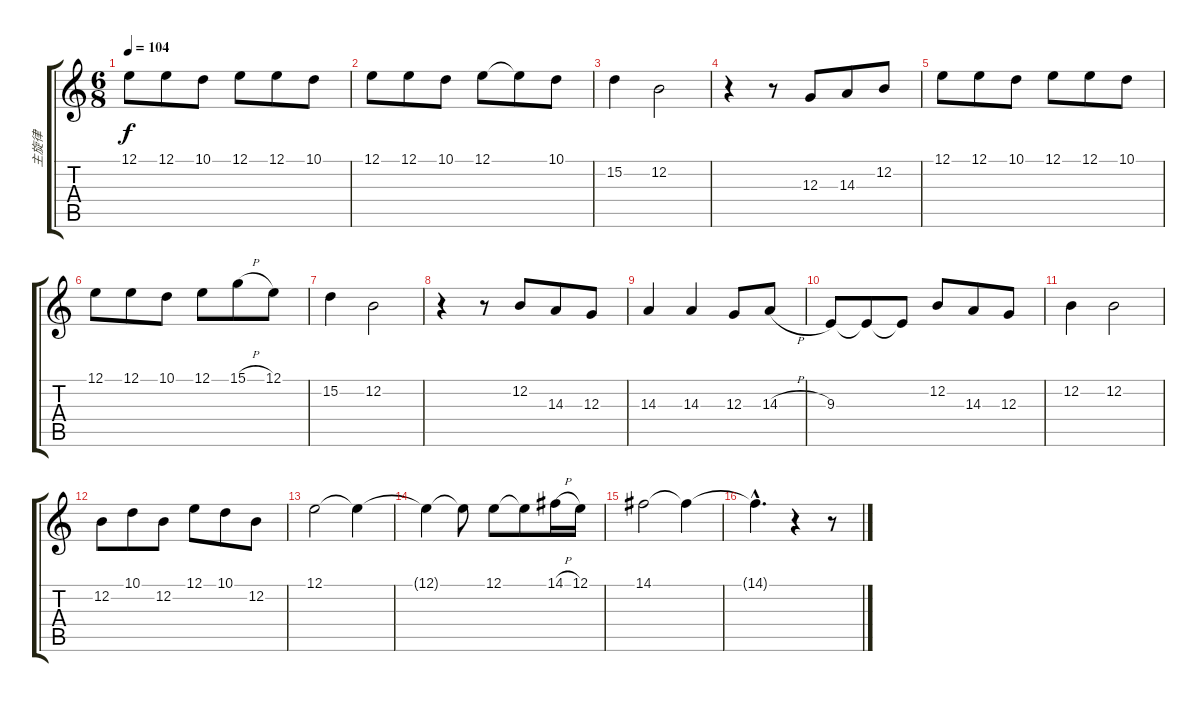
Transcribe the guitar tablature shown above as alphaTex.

\track ("主旋律" "主旋律") {instrument fx8scifi}
\staff {score tabs}
\tuning (E4 B3 G3 D3 A2 E2) {hide}
\ts (6 8)
\tempo 104
\clef g2
\ks c
12.1.8{dy f} 12.1.8 10.1.8 12.1.8 12.1.8 10.1.8 |
12.1.8 12.1.8 10.1.8 12.1.8 12.1{t}.8 10.1.8 |
15.2.4 12.2.2 |
r.4 r.8 12.3.8 14.3.8 12.2.8 |
12.1.8 12.1.8 10.1.8 12.1.8 12.1.8 10.1.8 |
12.1.8 12.1.8 10.1.8 12.1.8 15.1{h}.8 12.1.8 |
15.2.4 12.2.2 |
r.4 r.8 12.2.8 14.3.8 12.3.8 |
14.3.4 14.3.4 12.3.8 14.3{h}.8 |
9.3.8 9.3{t}.8 9.3{t}.8 12.2.8 14.3.8 12.3.8 |
12.2.4 12.2.2 |
12.2.8 10.1.8 12.2.8 12.1.8 10.1.8 12.2.8 |
12.1.2 12.1{t}.4 |
12.1{t}.4 12.1{t}.8 12.1.8 12.1{t}.8 14.1{h}.16 12.1.16 |
14.1.2 14.1{t}.4 |
14.1{hac t}.4{d} r.4 r.8
